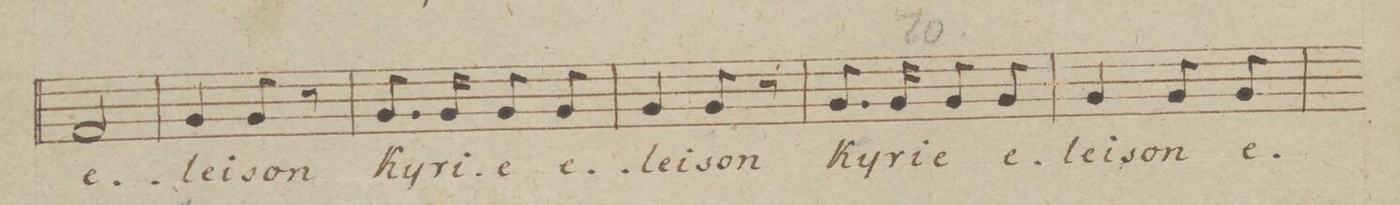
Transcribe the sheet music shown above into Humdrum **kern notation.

**kern	**text	**dynam
*I"Basso.	*	*
*clefF4	*	*
*k[b-e-]	*	*
*M2/4	*	*
2AA/	e-	.
=17	=17	=17
4BB-/	-lei-	.
8BB-/	-son	.
8r	.	.
=18	=18	=18
8.BB-/	Ky-	.
16BB-/	-ri-	.
8BB-/	-e	.
8BB-/	e-	.
=19	=19	=19
4BB-/	-lei-	.
8BB-/	-son	.
8r	.	.
=20	=20	=20
8.BB-/	Ky-	.
16BB-/	-ri-	.
8BB-/	-e	.
8BB-/	e-	.
=21	=21	=21
4BB-/	-lei-	.
8BB-/	-son	.
8BB-/	e-	.
=22	=22	=22
*-	*-	*-
